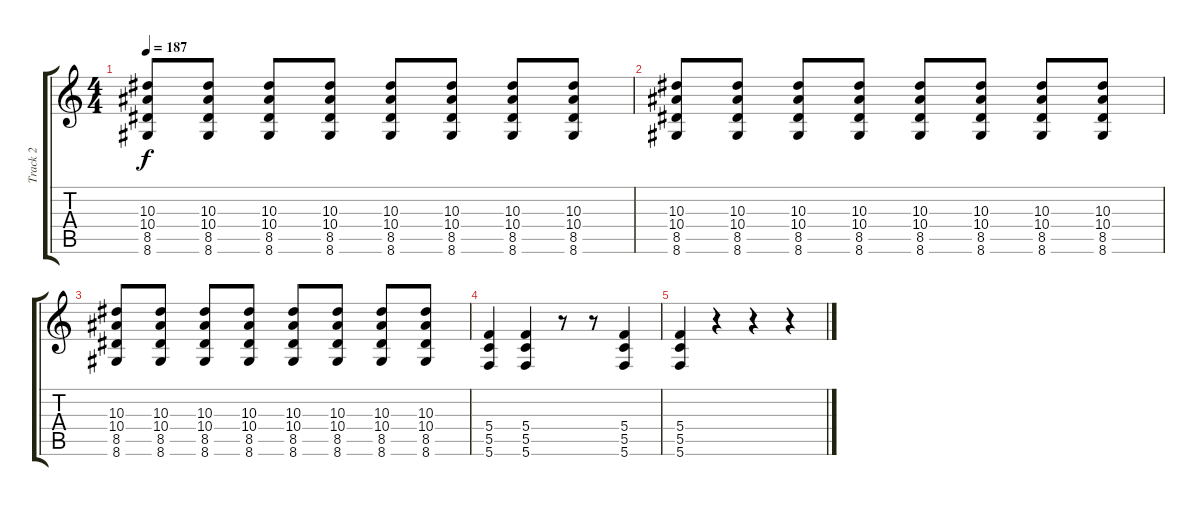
\track ("Track 2" "Track 2") {instrument distortionguitar}
\staff {score tabs}
\tuning (D4 A3 F3 C3 G2 C2) {hide}
\ts (4 4)
\tempo 187
\clef g2
\ks c
(10.3 10.4 8.5 8.6).8{dy f} (10.3 10.4 8.5 8.6).8 (10.3 10.4 8.5 8.6).8 (10.3 10.4 8.5 8.6).8 (10.3 10.4 8.5 8.6).8 (10.3 10.4 8.5 8.6).8 (10.3 10.4 8.5 8.6).8 (10.3 10.4 8.5 8.6).8 |
(10.3 10.4 8.5 8.6).8 (10.3 10.4 8.5 8.6).8 (10.3 10.4 8.5 8.6).8 (10.3 10.4 8.5 8.6).8 (10.3 10.4 8.5 8.6).8 (10.3 10.4 8.5 8.6).8 (10.3 10.4 8.5 8.6).8 (10.3 10.4 8.5 8.6).8 |
(10.3 10.4 8.5 8.6).8 (10.3 10.4 8.5 8.6).8 (10.3 10.4 8.5 8.6).8 (10.3 10.4 8.5 8.6).8 (10.3 10.4 8.5 8.6).8 (10.3 10.4 8.5 8.6).8 (10.3 10.4 8.5 8.6).8 (10.3 10.4 8.5 8.6).8 |
(5.4 5.5 5.6).4 (5.4 5.5 5.6).4 r.8 r.8 (5.4 5.5 5.6).4 |
(5.4 5.5 5.6).4 r.4 r.4 r.4
